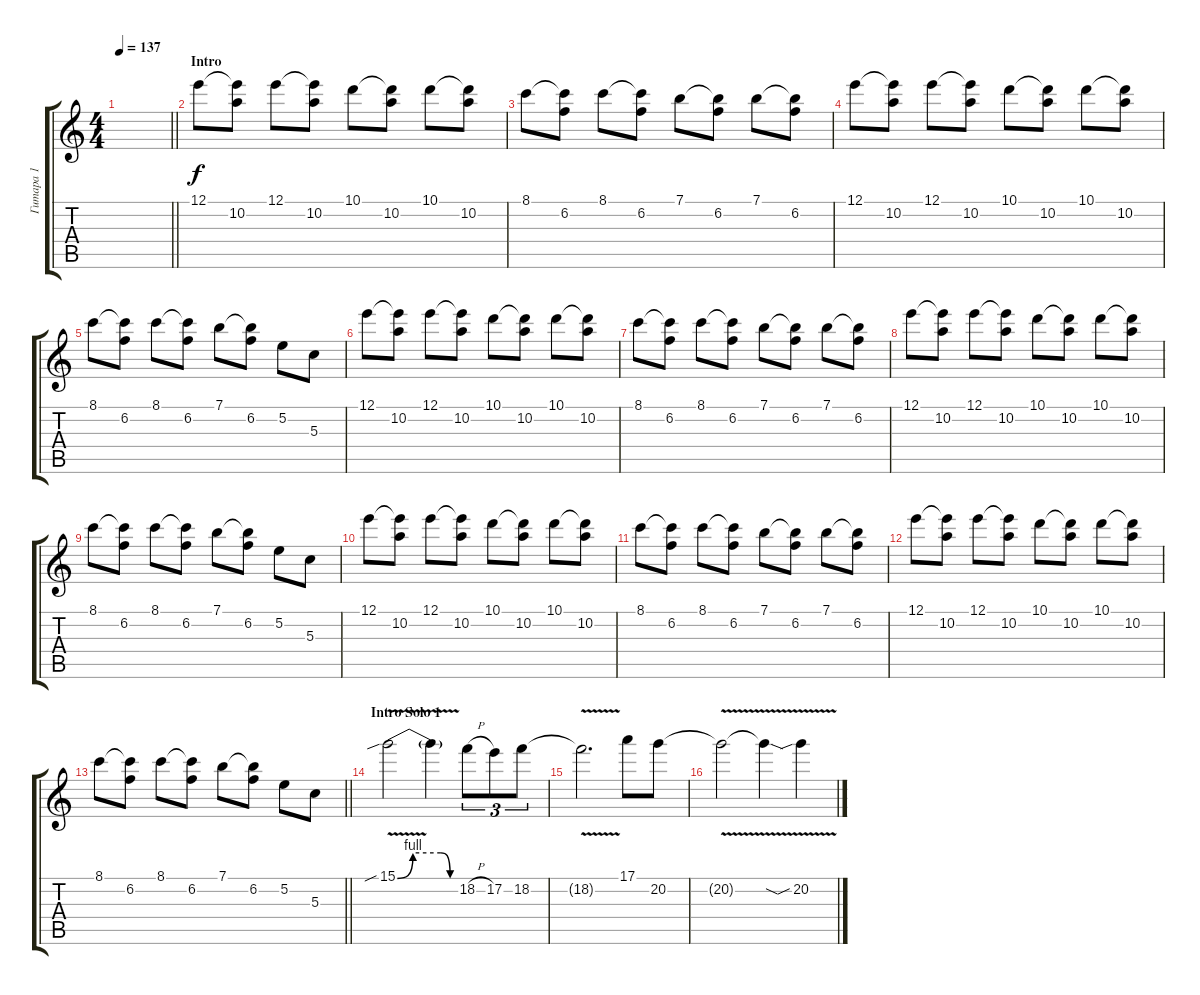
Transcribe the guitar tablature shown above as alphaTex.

\track ("Гитара 1" "Гитара 1") {instrument distortionguitar}
\staff {score tabs}
\tuning (E4 B3 G3 D3 A2 E2) {hide}
\ts (4 4)
\tempo 137
\clef g2
\barLineRight lightlight
\ks aminor
|
\section ("" "Intro")
12.1.8 (12.1{t} 10.2).8 12.1.8 (12.1{t} 10.2).8 10.1.8 (10.1{t} 10.2).8 10.1.8 (10.1{t} 10.2).8 |
8.1.8 (8.1{t} 6.2).8 8.1.8 (8.1{t} 6.2).8 7.1.8 (7.1{t} 6.2).8 7.1.8 (7.1{t} 6.2).8 |
12.1.8 (12.1{t} 10.2).8 12.1.8 (12.1{t} 10.2).8 10.1.8 (10.1{t} 10.2).8 10.1.8 (10.1{t} 10.2).8 |
8.1.8 (8.1{t} 6.2).8 8.1.8 (8.1{t} 6.2).8 7.1.8 (7.1{t} 6.2).8 5.2.8 5.3.8 |
12.1.8 (12.1{t} 10.2).8 12.1.8 (12.1{t} 10.2).8 10.1.8 (10.1{t} 10.2).8 10.1.8 (10.1{t} 10.2).8 |
8.1.8 (8.1{t} 6.2).8 8.1.8 (8.1{t} 6.2).8 7.1.8 (7.1{t} 6.2).8 7.1.8 (7.1{t} 6.2).8 |
12.1.8 (12.1{t} 10.2).8 12.1.8 (12.1{t} 10.2).8 10.1.8 (10.1{t} 10.2).8 10.1.8 (10.1{t} 10.2).8 |
8.1.8 (8.1{t} 6.2).8 8.1.8 (8.1{t} 6.2).8 7.1.8 (7.1{t} 6.2).8 5.2.8 5.3.8 |
12.1.8 (12.1{t} 10.2).8 12.1.8 (12.1{t} 10.2).8 10.1.8 (10.1{t} 10.2).8 10.1.8 (10.1{t} 10.2).8 |
8.1.8 (8.1{t} 6.2).8 8.1.8 (8.1{t} 6.2).8 7.1.8 (7.1{t} 6.2).8 7.1.8 (7.1{t} 6.2).8 |
12.1.8 (12.1{t} 10.2).8 12.1.8 (12.1{t} 10.2).8 10.1.8 (10.1{t} 10.2).8 10.1.8 (10.1{t} 10.2).8 |
\barLineRight lightlight
8.1.8 (8.1{t} 6.2).8 8.1.8 (8.1{t} 6.2).8 7.1.8 (7.1{t} 6.2).8 5.2.8 5.3.8 |
\section ("" "Intro Solo 1")
15.1{be (custom 0 0 15 4 42 4 51 0 60 0) v sib}.2{dy f volume 10} 15.1{t}.4 18.2{h}.8{tu (3 2)} 17.2.8{tu (3 2)} 18.2.8{tu (3 2)} |
18.2{v t}.2{d} 17.1.8 20.2.8 |
20.2{v t}.2 20.2{sod t}.4 20.2{v sib}.4
